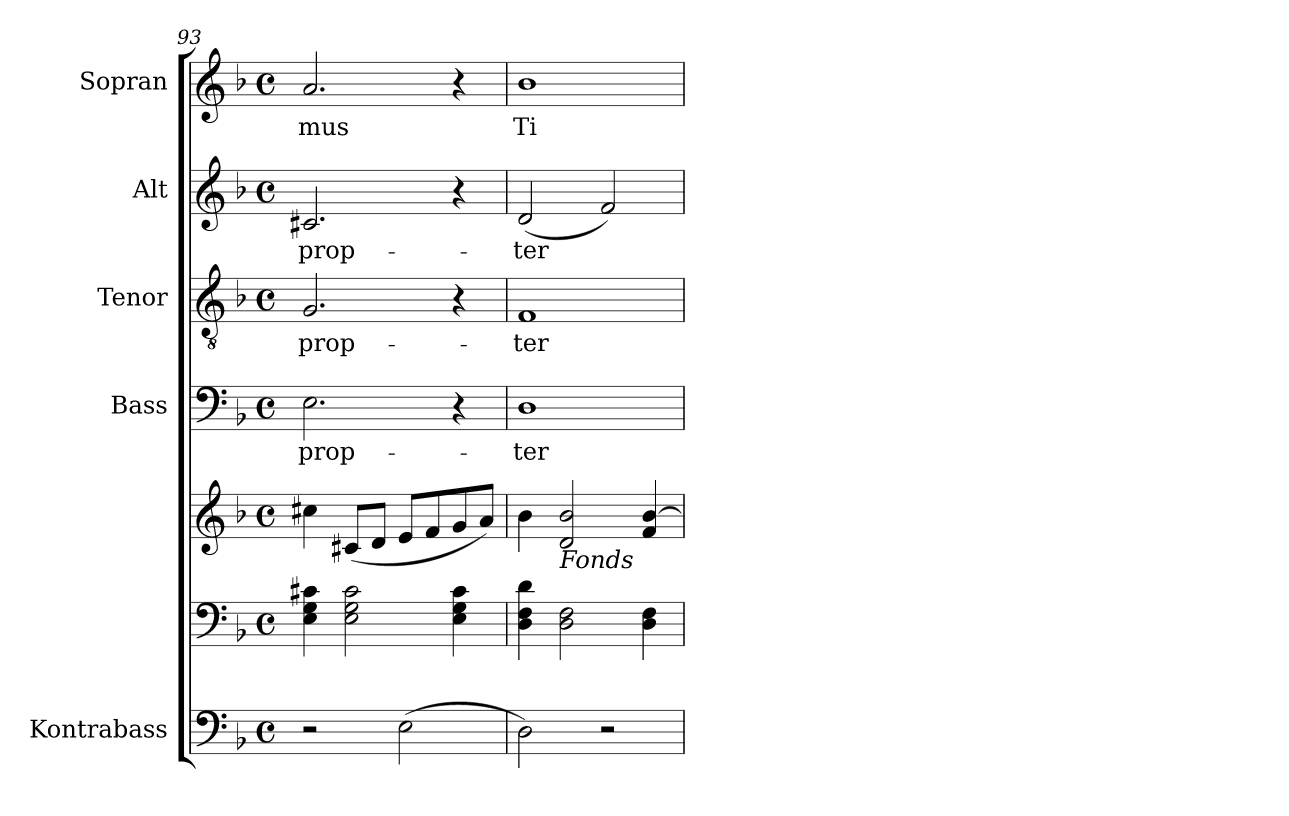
**kern	**kern	**kern	**kern	**text	**kern	**text	**kern	**text	**kern	**text
*part6	*part5	*part5	*part4	*part4	*part3	*part3	*part2	*part2	*part1	*part1
*staff7	*staff6	*staff5	*staff4	*staff4	*staff3	*staff3	*staff2	*staff2	*staff1	*staff1
*I"Kontrabass	*	*	*I"Bass	*	*I"Tenor	*	*I"Alt	*	*I"Sopran	*
*I'Kb.	*	*	*I'B.	*	*I'T.	*	*I'A.	*	*I'S.	*
!!LO:LB:g=z
*clefF4	*clefF4	*clefG2	*clefF4	*	*clefGv2	*	*clefG2	*	*clefG2	*
*ITrd7c12	*	*	*	*	*	*	*	*	*	*
*k[b-]	*k[b-]	*k[b-]	*k[b-]	*	*k[b-]	*	*k[b-]	*	*k[b-]	*
*F:	*F:	*F:	*F:	*	*F:	*	*F:	*	*F:	*
*M4/4	*M4/4	*M4/4	*M4/4	*	*M4/4	*	*M4/4	*	*M4/4	*
*met(c)	*met(c)	*met(c)	*met(c)	*	*met(c)	*	*met(c)	*	*met(c)	*
=93	=93	=93	=93	=93	=93	=93	=93	=93	=93	=93
!	!	!	!	!LO:LY:b	!	!LO:LY:b	!	!LO:LY:b	!	!LO:LY:b
2r	4E\ 4G\ 4c#X\	4cc#X\	2.E\	prop-	2.G/	prop-	2.c#X/	prop-	2.a/	-mus
.	2E\ 2G\ 2c#\	(<8c#X/L	.	.	.	.	.	.	.	.
.	.	8d/J	.	.	.	.	.	.	.	.
(>2EE\	.	8e/L	.	.	.	.	.	.	.	.
.	.	8f/	.	.	.	.	.	.	.	.
.	4E\ 4G\ 4c#\	8g/	4r	.	4r	.	4r	.	4r	.
.	.	8a/J)	.	.	.	.	.	.	.	.
=94	=94	=94	=94	=94	=94	=94	=94	=94	=94	=94
!	!	!	!	!LO:LY:b	!	!LO:LY:b	!	!LO:LY:b	!	!LO:LY:b
2DD\)	4D\ 4F\ 4d\	4b-\	1D	-ter	1F	-ter	(<2d/	-ter	1b-	Ti-
!	!	!LO:TX:b:i:t=Fonds	!	!	!	!	!	!	!	!
.	2D\ 2F\	2d/ 2b-/	.	.	.	.	.	.	.	.
2r	.	.	.	.	.	.	2f/)	.	.	.
.	4D\ 4F\	4f/ [>4b-/	.	.	.	.	.	.	.	.
=	=	=	=	=	=	=	=	=	=	=
*-	*-	*-	*-	*-	*-	*-	*-	*-	*-	*-
